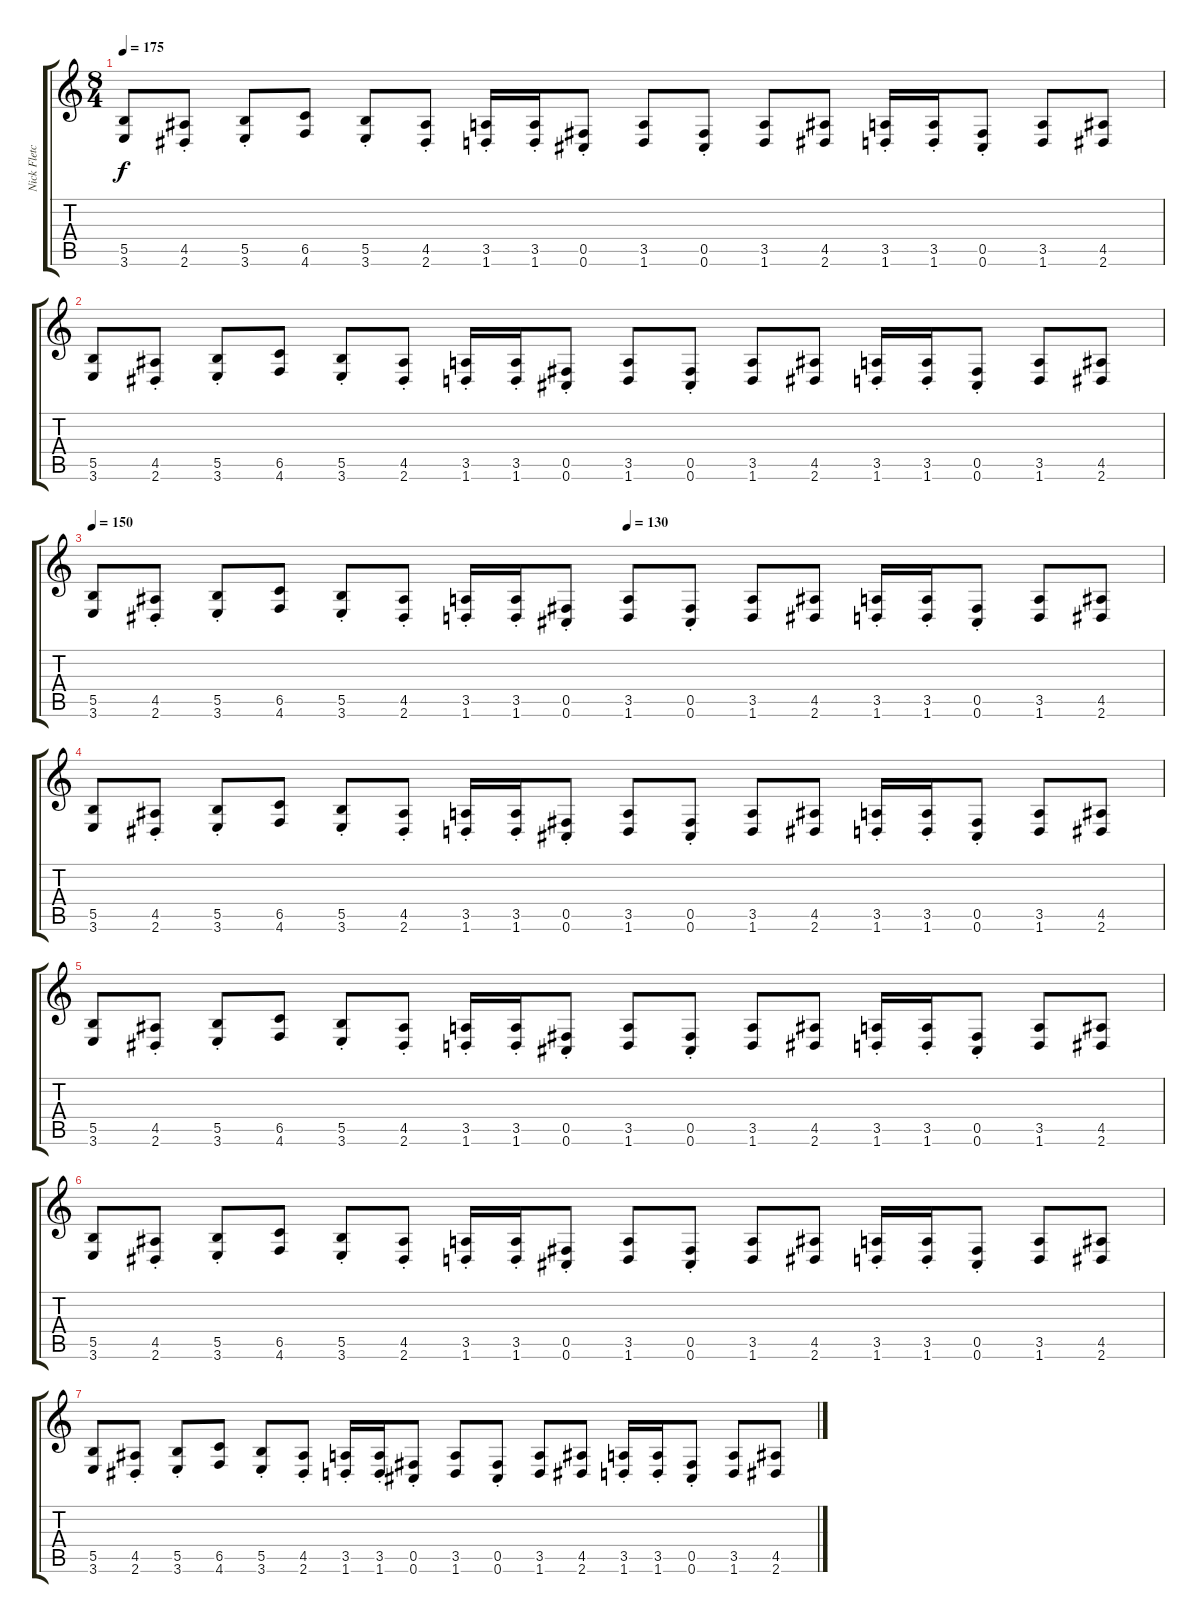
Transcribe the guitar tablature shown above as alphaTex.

\track ("Nick Fletcher" "Nick Fletc") {instrument overdrivenguitar}
\staff {score tabs}
\tuning (Db4 Ab3 E3 B2 Gb2 Db2) {hide}
\ts (8 4)
\tempo 175
\clef g2
\ks c
(5.5 3.6).8{dy f} (4.5{st} 2.6).8 (5.5{st} 3.6).8 (6.5 4.6).8 (5.5{st} 3.6).8 (4.5{st} 2.6).8 (3.5{st} 1.6).16 (3.5{st} 1.6).16 (0.5{st} 0.6).8 (3.5 1.6).8 (0.5{st} 0.6).8 (3.5 1.6).8 (4.5 2.6).8 (3.5{st} 1.6).16 (3.5{st} 1.6).16 (0.5{st} 0.6).8 (3.5 1.6).8 (4.5 2.6).8 |
(5.5 3.6).8 (4.5{st} 2.6).8 (5.5{st} 3.6).8 (6.5 4.6).8 (5.5{st} 3.6).8 (4.5{st} 2.6).8 (3.5{st} 1.6).16 (3.5{st} 1.6).16 (0.5{st} 0.6).8 (3.5 1.6).8 (0.5{st} 0.6).8 (3.5 1.6).8 (4.5 2.6).8 (3.5{st} 1.6).16 (3.5{st} 1.6).16 (0.5{st} 0.6).8 (3.5 1.6).8 (4.5 2.6).8 |
\tempo 150
\tempo (130 0.5)
(5.5 3.6).8 (4.5{st} 2.6).8 (5.5{st} 3.6).8 (6.5 4.6).8 (5.5{st} 3.6).8 (4.5{st} 2.6).8 (3.5{st} 1.6).16 (3.5{st} 1.6).16 (0.5{st} 0.6).8 (3.5 1.6).8 (0.5{st} 0.6).8 (3.5 1.6).8 (4.5 2.6).8 (3.5{st} 1.6).16 (3.5{st} 1.6).16 (0.5{st} 0.6).8 (3.5 1.6).8 (4.5 2.6).8 |
(5.5 3.6).8 (4.5{st} 2.6).8 (5.5{st} 3.6).8 (6.5 4.6).8 (5.5{st} 3.6).8 (4.5{st} 2.6).8 (3.5{st} 1.6).16 (3.5{st} 1.6).16 (0.5{st} 0.6).8 (3.5 1.6).8 (0.5{st} 0.6).8 (3.5 1.6).8 (4.5 2.6).8 (3.5{st} 1.6).16 (3.5{st} 1.6).16 (0.5{st} 0.6).8 (3.5 1.6).8 (4.5 2.6).8 |
(5.5 3.6).8 (4.5{st} 2.6).8 (5.5{st} 3.6).8 (6.5 4.6).8 (5.5{st} 3.6).8 (4.5{st} 2.6).8 (3.5{st} 1.6).16 (3.5{st} 1.6).16 (0.5{st} 0.6).8 (3.5 1.6).8 (0.5{st} 0.6).8 (3.5 1.6).8 (4.5 2.6).8 (3.5{st} 1.6).16 (3.5{st} 1.6).16 (0.5{st} 0.6).8 (3.5 1.6).8 (4.5 2.6).8 |
(5.5 3.6).8 (4.5{st} 2.6).8 (5.5{st} 3.6).8 (6.5 4.6).8 (5.5{st} 3.6).8 (4.5{st} 2.6).8 (3.5{st} 1.6).16 (3.5{st} 1.6).16 (0.5{st} 0.6).8 (3.5 1.6).8 (0.5{st} 0.6).8 (3.5 1.6).8 (4.5 2.6).8 (3.5{st} 1.6).16 (3.5{st} 1.6).16 (0.5{st} 0.6).8 (3.5 1.6).8 (4.5 2.6).8 |
(5.5 3.6).8 (4.5{st} 2.6).8 (5.5{st} 3.6).8 (6.5 4.6).8 (5.5{st} 3.6).8 (4.5{st} 2.6).8 (3.5{st} 1.6).16 (3.5{st} 1.6).16 (0.5{st} 0.6).8 (3.5 1.6).8 (0.5{st} 0.6).8 (3.5 1.6).8 (4.5 2.6).8 (3.5{st} 1.6).16 (3.5{st} 1.6).16 (0.5{st} 0.6).8 (3.5 1.6).8 (4.5 2.6).8
